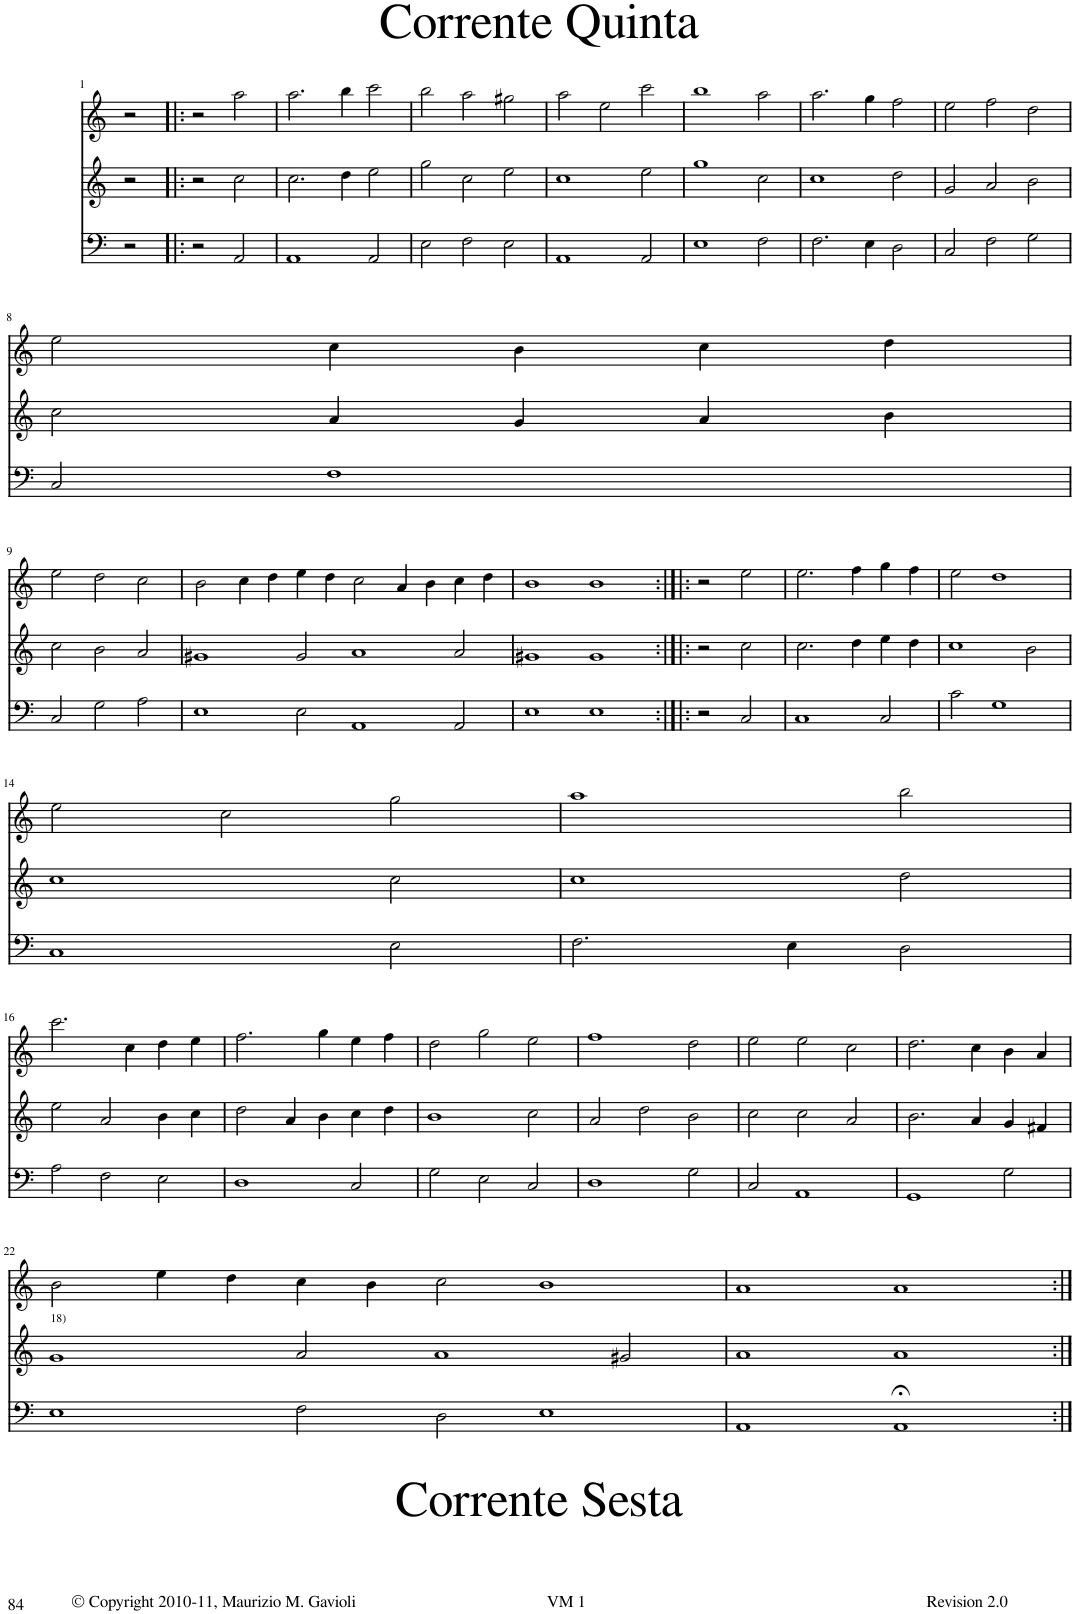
**kern	**kern	**kern
*part3	*part2	*part1
*staff3	*staff2	*staff1
*I"Violoncello	*I"Violin	*I"Violin
*I'Vc	*I'Vln	*I'Vln
!!LO:PB:g=z
*clefF4	*clefG2	*clefG2
*k[]	*k[]	*k[]
*M3/2	*M3/2	*M3/2
=1	=1	=1
2r	2r	2r
=1X8!|:	=1X8!|:	=1X8!|:
2r	2r	2r
2AA/	2cc\	2aa\
=2	=2	=2
1AA	2.cc\	2.aa\
.	4dd\	4bb\
2AA/	2ee\	2ccc\
=3	=3	=3
2E\	2gg\	2bb\
2F\	2cc\	2aa\
2E\	2ee\	2gg#X\
=4	=4	=4
1AA	1cc	2aa\
.	.	2ee\
2AA/	2ee\	2ccc\
=5	=5	=5
1E	1gg	1bb
2F\	2cc\	2aa\
=6	=6	=6
2.F\	1cc	2.aa\
4E\	.	4gg\
2D\	2dd\	2ff\
=7	=7	=7
2C/	2g/	2ee\
2F\	2a/	2ff\
2G\	2b\	2dd\
!!LO:LB:g=z
=8	=8	=8
2C/	2cc\	2ee\
1F	4a/	4cc\
.	4g/	4b\
.	4a/	4cc\
.	4b\	4dd\
!!LO:LB:g=z
=9	=9	=9
2C/	2cc\	2ee\
2G\	2b\	2dd\
2A\	2a/	2cc\
=10	=10	=10
1E	1g#X	2b\
.	.	4cc\
.	.	4dd\
2E\	2g#/	4ee\
.	.	4dd\
1AA	1a	2cc\
.	.	4a/
.	.	4b\
2AA/	2a/	4cc\
.	.	4dd\
=11	=11	=11
1E	1g#X	1b
[2E	[2g#	[2b
=11X9:|!|:	=11X9:|!|:	=11X9:|!|:
2r	2r	2r
2E]	2g#]	2b]
2C/	2cc\	2ee\
=12	=12	=12
1C	2.cc\	2.ee\
.	4dd\	4ff\
2C/	4ee\	4gg\
.	4dd\	4ff\
=13	=13	=13
2c\	1cc	2ee\
1G	.	1dd
.	2b\	.
!!LO:LB:g=z
=14	=14	=14
1C	1cc	2ee\
.	.	2cc\
2E\	2cc\	2gg\
=15	=15	=15
2.F\	1cc	1aa
4E\	.	.
2D\	2dd\	2bb\
!!LO:LB:g=z
=16	=16	=16
2A\	2ee\	2.ccc\
2F\	2a/	.
.	.	4cc\
2E\	4b\	4dd\
.	4cc\	4ee\
=17	=17	=17
1D	2dd\	2.ff\
.	4a/	.
.	4b\	4gg\
2C/	4cc\	4ee\
.	4dd\	4ff\
=18	=18	=18
2G\	1b	2dd\
2E\	.	2gg\
2C/	2cc\	2ee\
=19	=19	=19
1D	2a/	1ff
.	2dd\	.
2G\	2b\	2dd\
=20	=20	=20
2C/	2cc\	2ee\
1AA	2cc\	2ee\
.	2a/	2cc\
=21	=21	=21
1GG	2.b\	2.dd\
.	4a/	4cc\
2G\	4g/	4b\
.	4f#X/	4a/
!!LO:LB:g=z
=22	=22	=22
!	!LO:TX:a:t=18)	!
1E	1g	2b\
.	.	4ee\
.	.	4dd\
2F\	2a/	4cc\
.	.	4b\
2D\	1a	2cc\
1E	.	1b
.	2g#X/	.
=23	=23	=23
1AA	1a	1a
[2AA	[2a	[2a
=24:|!	=24:|!	=24:|!
2AA;<]	2a]	2a]
=	=	=
*-	*-	*-
